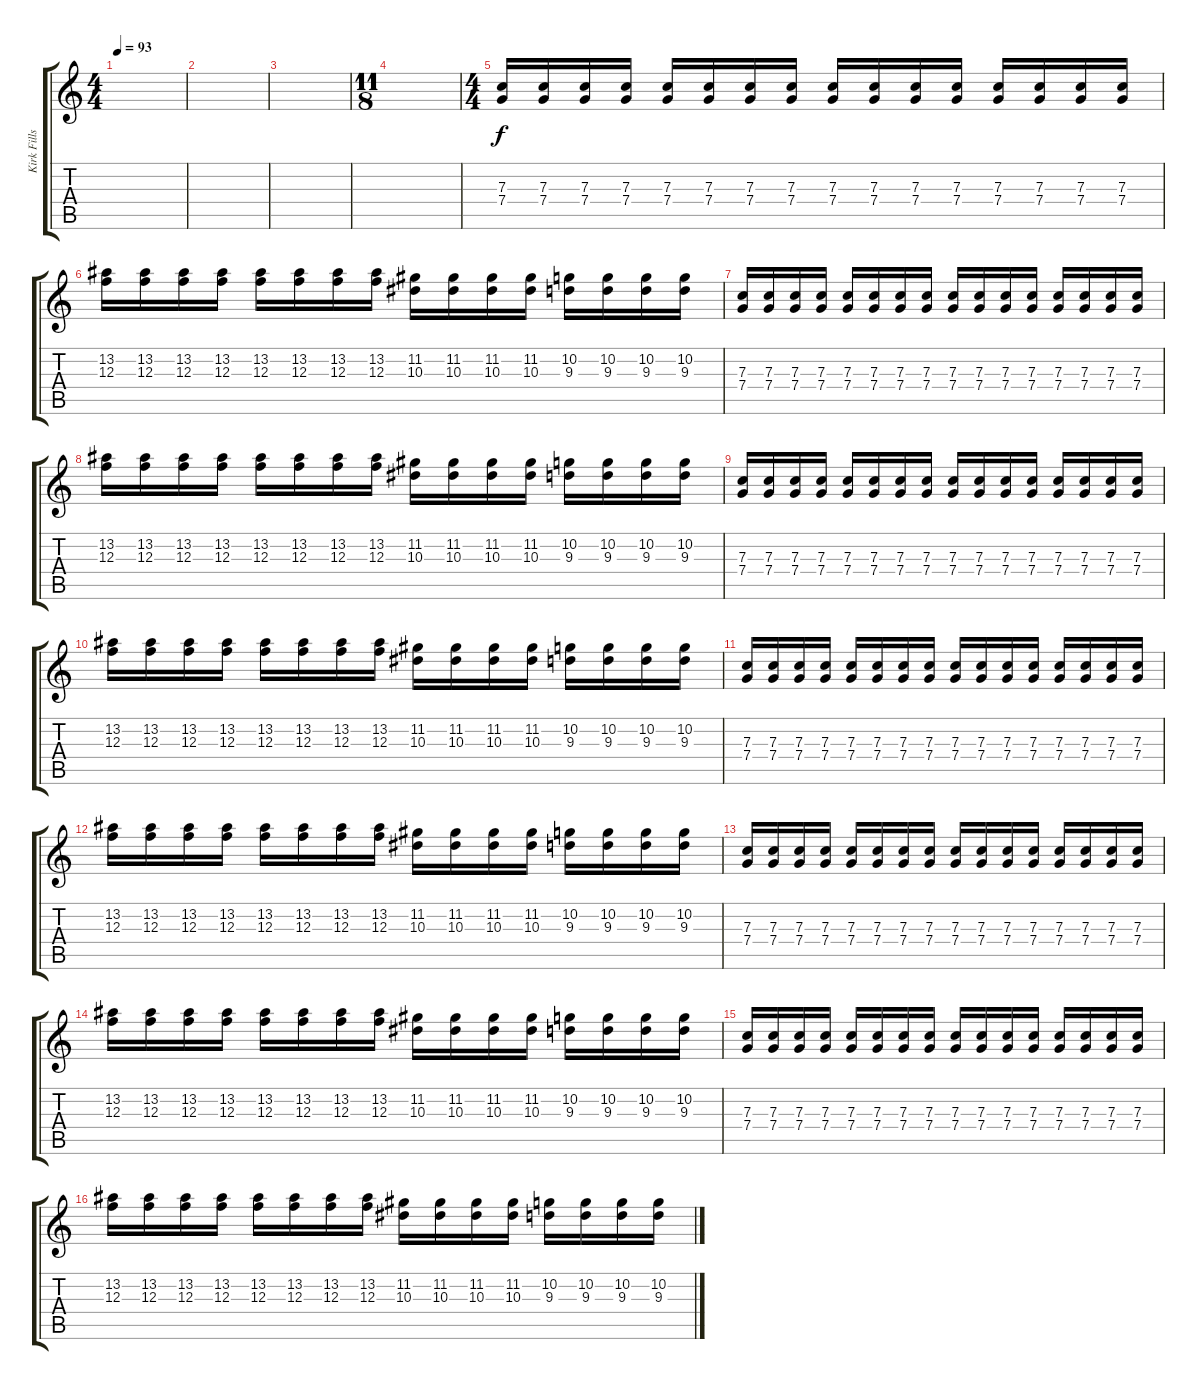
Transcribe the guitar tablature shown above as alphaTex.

\track ("Kirk Fills" "Kirk Fills") {instrument overdrivenguitar}
\staff {score tabs}
\tuning (D4 A3 F3 C3 G2 C2) {hide}
\ts (4 4)
\tempo 93
\clef g2
\ks c
|
|
|
\ts (11 8)
|
\ts (4 4)
(7.3 7.4).16 (7.3 7.4).16 (7.3 7.4).16 (7.3 7.4).16 (7.3 7.4).16 (7.3 7.4).16 (7.3 7.4).16 (7.3 7.4).16 (7.3 7.4).16 (7.3 7.4).16 (7.3 7.4).16 (7.3 7.4).16 (7.3 7.4).16 (7.3 7.4).16 (7.3 7.4).16 (7.3 7.4).16 |
(13.2 12.3).16 (13.2 12.3).16 (13.2 12.3).16 (13.2 12.3).16 (13.2 12.3).16 (13.2 12.3).16 (13.2 12.3).16 (13.2 12.3).16 (11.2 10.3).16 (11.2 10.3).16 (11.2 10.3).16 (11.2 10.3).16 (10.2 9.3).16 (10.2 9.3).16 (10.2 9.3).16 (10.2 9.3).16 |
(7.3 7.4).16 (7.3 7.4).16 (7.3 7.4).16 (7.3 7.4).16 (7.3 7.4).16 (7.3 7.4).16 (7.3 7.4).16 (7.3 7.4).16 (7.3 7.4).16 (7.3 7.4).16 (7.3 7.4).16 (7.3 7.4).16 (7.3 7.4).16 (7.3 7.4).16 (7.3 7.4).16 (7.3 7.4).16 |
(13.2 12.3).16 (13.2 12.3).16 (13.2 12.3).16 (13.2 12.3).16 (13.2 12.3).16 (13.2 12.3).16 (13.2 12.3).16 (13.2 12.3).16 (11.2 10.3).16 (11.2 10.3).16 (11.2 10.3).16 (11.2 10.3).16 (10.2 9.3).16 (10.2 9.3).16 (10.2 9.3).16 (10.2 9.3).16 |
(7.3 7.4).16 (7.3 7.4).16 (7.3 7.4).16 (7.3 7.4).16 (7.3 7.4).16 (7.3 7.4).16 (7.3 7.4).16 (7.3 7.4).16 (7.3 7.4).16 (7.3 7.4).16 (7.3 7.4).16 (7.3 7.4).16 (7.3 7.4).16 (7.3 7.4).16 (7.3 7.4).16 (7.3 7.4).16 |
(13.2 12.3).16 (13.2 12.3).16 (13.2 12.3).16 (13.2 12.3).16 (13.2 12.3).16 (13.2 12.3).16 (13.2 12.3).16 (13.2 12.3).16 (11.2 10.3).16 (11.2 10.3).16 (11.2 10.3).16 (11.2 10.3).16 (10.2 9.3).16 (10.2 9.3).16 (10.2 9.3).16 (10.2 9.3).16 |
(7.3 7.4).16 (7.3 7.4).16 (7.3 7.4).16 (7.3 7.4).16 (7.3 7.4).16 (7.3 7.4).16 (7.3 7.4).16 (7.3 7.4).16 (7.3 7.4).16 (7.3 7.4).16 (7.3 7.4).16 (7.3 7.4).16 (7.3 7.4).16 (7.3 7.4).16 (7.3 7.4).16 (7.3 7.4).16 |
(13.2 12.3).16 (13.2 12.3).16 (13.2 12.3).16 (13.2 12.3).16 (13.2 12.3).16 (13.2 12.3).16 (13.2 12.3).16 (13.2 12.3).16 (11.2 10.3).16 (11.2 10.3).16 (11.2 10.3).16 (11.2 10.3).16 (10.2 9.3).16 (10.2 9.3).16 (10.2 9.3).16 (10.2 9.3).16 |
(7.3 7.4).16 (7.3 7.4).16 (7.3 7.4).16 (7.3 7.4).16 (7.3 7.4).16 (7.3 7.4).16 (7.3 7.4).16 (7.3 7.4).16 (7.3 7.4).16 (7.3 7.4).16 (7.3 7.4).16 (7.3 7.4).16 (7.3 7.4).16 (7.3 7.4).16 (7.3 7.4).16 (7.3 7.4).16 |
(13.2 12.3).16 (13.2 12.3).16 (13.2 12.3).16 (13.2 12.3).16 (13.2 12.3).16 (13.2 12.3).16 (13.2 12.3).16 (13.2 12.3).16 (11.2 10.3).16 (11.2 10.3).16 (11.2 10.3).16 (11.2 10.3).16 (10.2 9.3).16 (10.2 9.3).16 (10.2 9.3).16 (10.2 9.3).16 |
(7.3 7.4).16 (7.3 7.4).16 (7.3 7.4).16 (7.3 7.4).16 (7.3 7.4).16 (7.3 7.4).16 (7.3 7.4).16 (7.3 7.4).16 (7.3 7.4).16 (7.3 7.4).16 (7.3 7.4).16 (7.3 7.4).16 (7.3 7.4).16 (7.3 7.4).16 (7.3 7.4).16 (7.3 7.4).16 |
(13.2 12.3).16 (13.2 12.3).16 (13.2 12.3).16 (13.2 12.3).16 (13.2 12.3).16 (13.2 12.3).16 (13.2 12.3).16 (13.2 12.3).16 (11.2 10.3).16 (11.2 10.3).16 (11.2 10.3).16 (11.2 10.3).16 (10.2 9.3).16 (10.2 9.3).16 (10.2 9.3).16 (10.2 9.3).16
